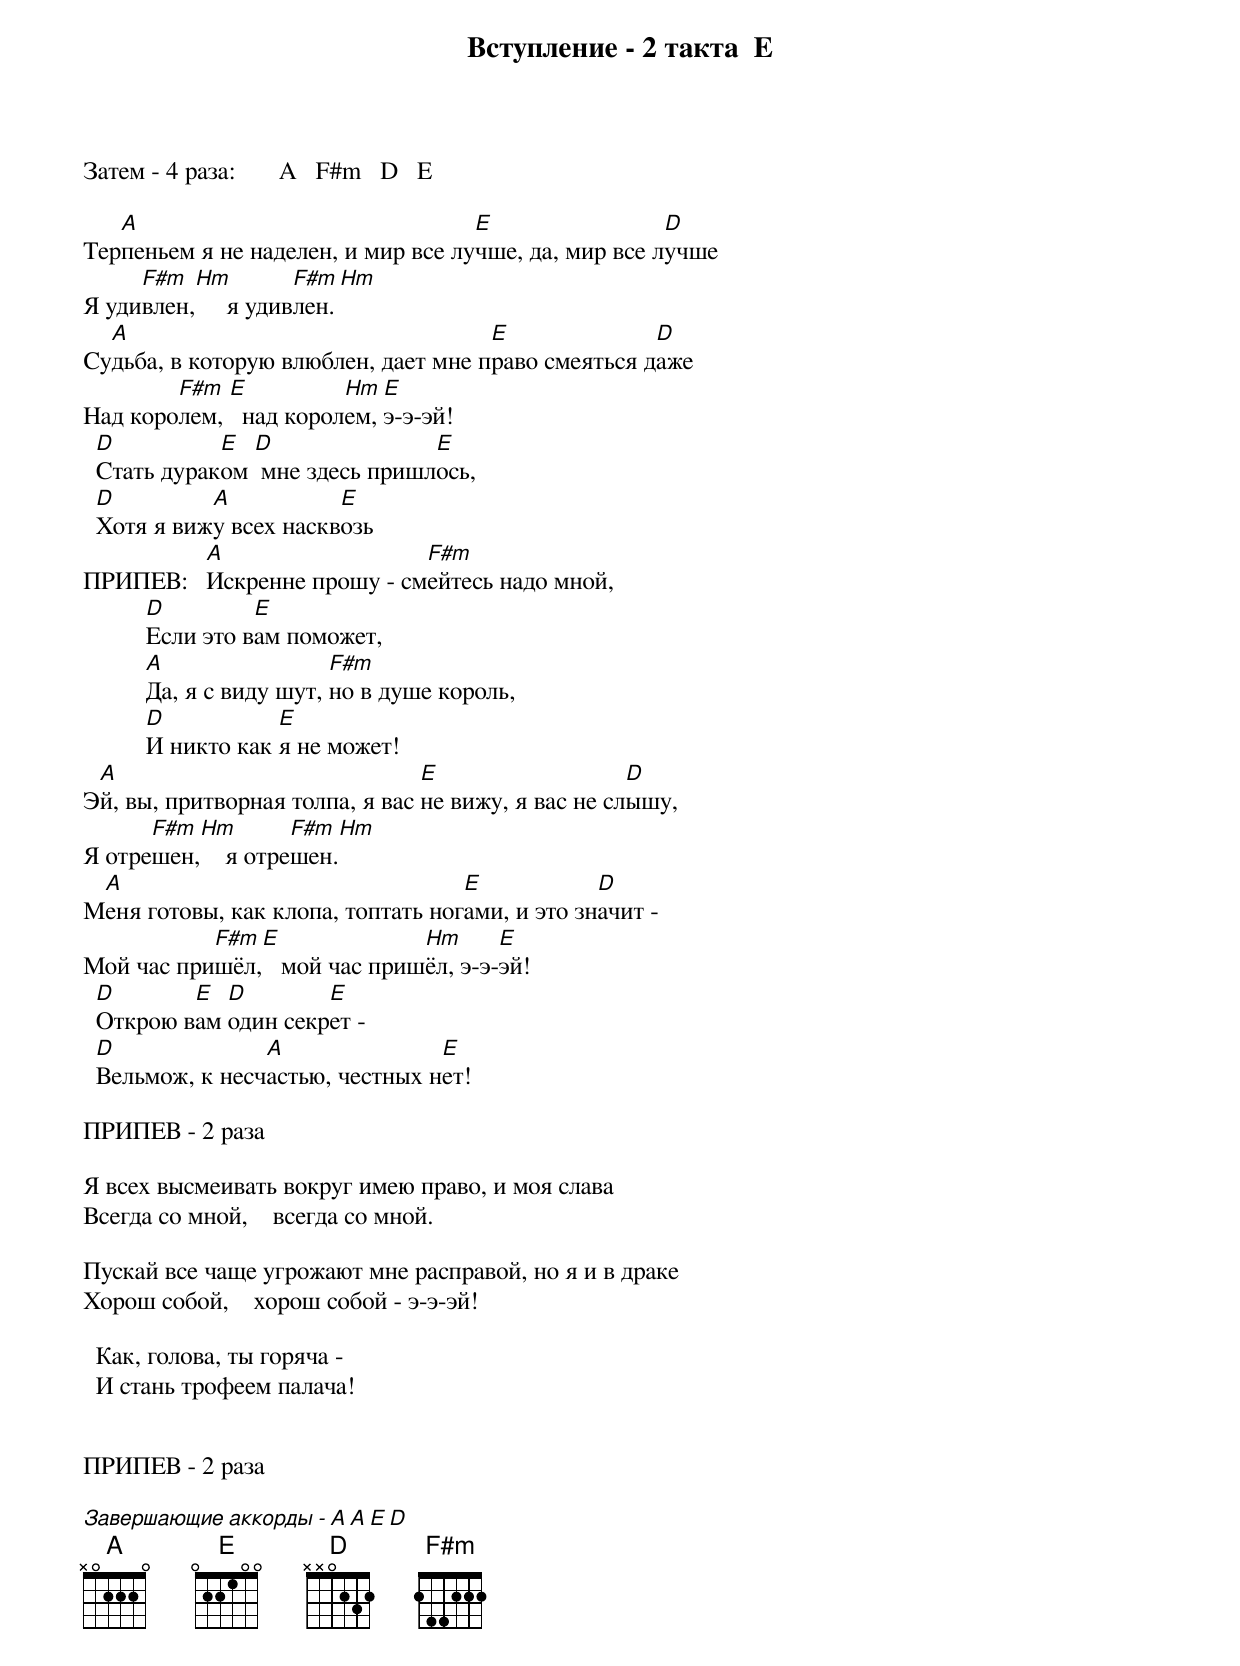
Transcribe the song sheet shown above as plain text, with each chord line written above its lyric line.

Вступление - 2 такта  E

Затем - 4 раза:       A   F#m   D   E

   A                                E                 D
Терпеньем я не наделен, и мир все лучше, да, мир все лучше
     F#m  Hm         F#m Hm
Я удивлен,     я удивлен.
  A                                  E              D
Судьба, в которую влюблен, дает мне право смеяться даже
        F#m  E          Hm  E
Над королем,   над королем, э-э-эй!
  D          E  D               E
  Стать дураком  мне здесь пришлось,
  D         A           E
  Хотя я вижу всех насквозь
          A                  F#m
ПРИПЕВ:   Искренне прошу - смейтесь надо мной,
          D         E
          Если это вам поможет,
          A                 F#m
          Да, я с виду шут, но в душе король,
          D           E
          И никто как я не может!
 A                              E                   D
Эй, вы, притворная толпа, я вас не вижу, я вас не слышу,
      F#m Hm        F#m Hm
Я отрешен,    я отрешен.
 A                                 E            D
Меня готовы, как клопа, топтать ногами, и это значит -
           F#m E              Hm      E
Мой час пришёл,   мой час пришёл, э-э-эй!
  D       E  D        E
  Открою вам один секрет -
  D              A               E
  Вельмож, к несчастью, честных нет!

ПРИПЕВ - 2 раза

Я всех высмеивать вокруг имею право, и моя слава
Всегда со мной,    всегда со мной.

Пускай все чаще угрожают мне расправой, но я и в драке
Хорош собой,    хорош собой - э-э-эй!

  Как, голова, ты горяча -
  И стань трофеем палача!


ПРИПЕВ - 2 раза

Завершающие аккорды  - A  A  E  D
